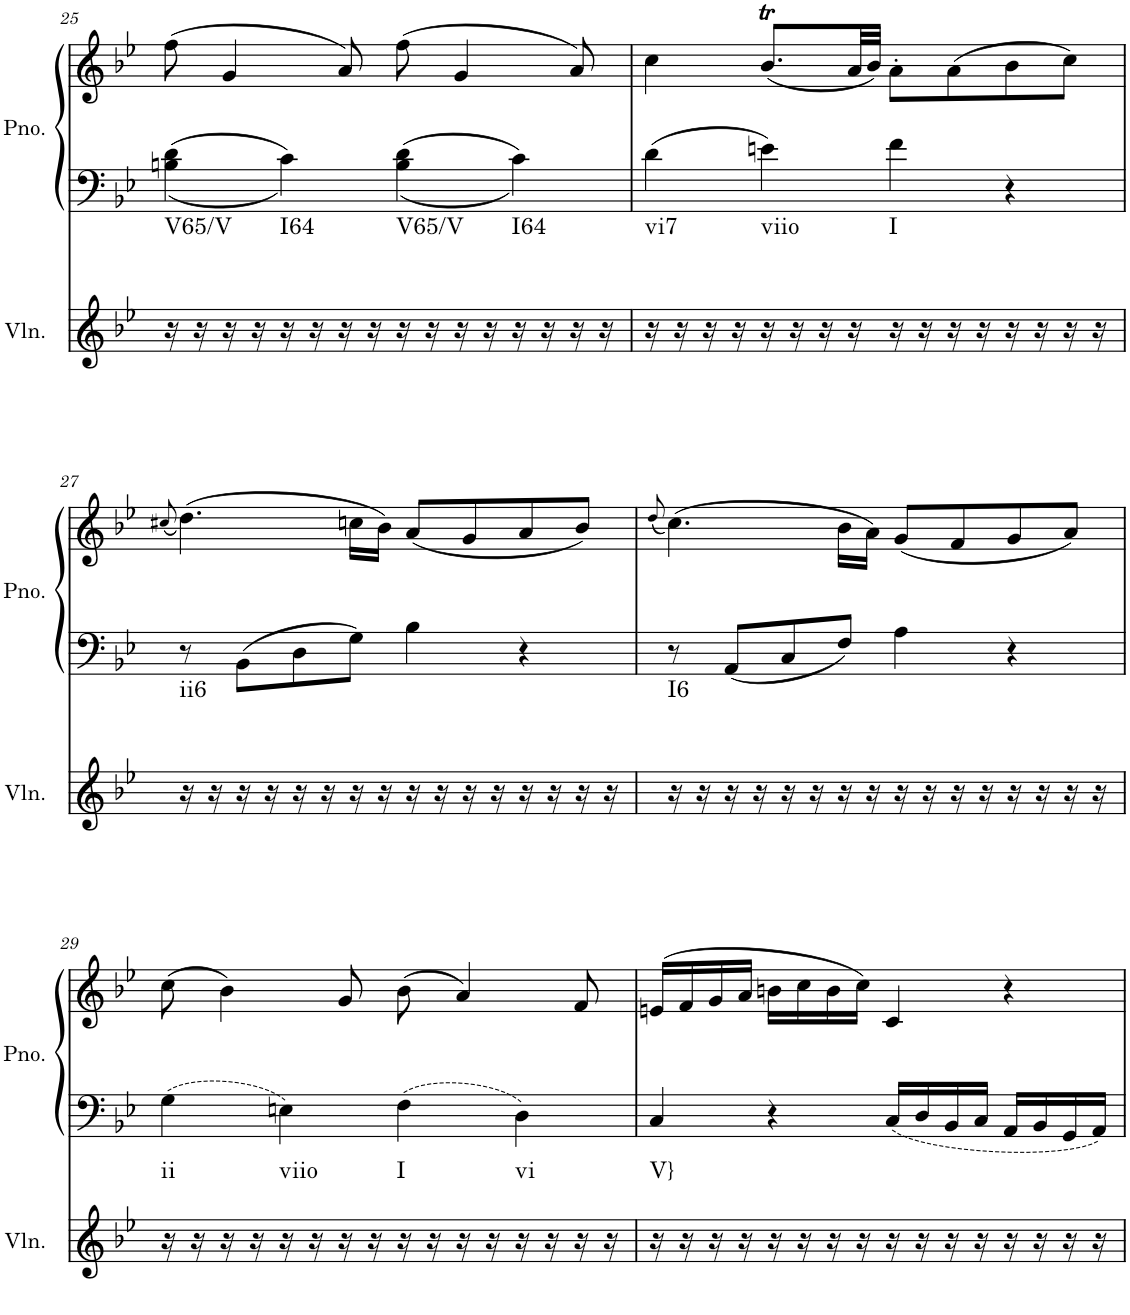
**kern	**harte	**kern	**kern
*part2	*part2	*part1	*part1
*staff3	*	*staff2	*staff1
*I"Violin	*	*I"Piano, Piano right	*
*I'Vln.	*	*I'Pno.	*
!!LO:PB:g=z
*clefG2	*	*clefF4	*clefG2
*k[b-e-]	*	*k[b-e-]	*k[b-e-]
*M4/4	*	*M4/4	*M4/4
*met(c)	*	*met(c)	*met(c)
=25	=25	=25	=25
!	!LO:H:kt=V65/V	!	!
16r	N	4Bn\ 4d\	(8ff\
16r	.	.	.
16r	.	.	4g/
16r	.	.	.
!	!LO:H:kt=I64	!	!
16r	N	4c\	.
16r	.	.	.
16r	.	.	8a/)
16r	.	.	.
!	!LO:H:kt=V65/V	!	!
16r	N	4B\ 4d\	(8ff\
16r	.	.	.
16r	.	.	4g/
16r	.	.	.
!	!LO:H:kt=I64	!	!
16r	N	4c\	.
16r	.	.	.
16r	.	.	8a/)
16r	.	.	.
=26	=26	=26	=26
!	!LO:H:kt=vi7	!	!
16r	N	4d\	4cc\
16r	.	.	.
16r	.	.	.
16r	.	.	.
!	!LO:H:kt=viio	!	!
16r	N	4en\	(8.b-T/L
16r	.	.	.
16r	.	.	.
16r	.	.	32a/LL
.	.	.	32b-/JJJ)
!	!LO:H:kt=I	!	!
16r	N	4f\	8a'\L
16r	.	.	.
16r	.	.	(8a\
16r	.	.	.
16r	.	4r	8b-\
16r	.	.	.
16r	.	.	8cc\J)
16r	.	.	.
!!LO:LB:g=z
=27	=27	=27	=27
.	.	.	(8qcc#X/
!	!LO:H:kt=ii6	!	!
16r	N	8r	(4.dd\)
16r	.	.	.
16r	.	8BB-\L	.
16r	.	.	.
16r	.	8D\	.
16r	.	.	.
16r	.	8G\J	16ccn\LL
16r	.	.	16b-\JJ)
16r	.	4B-\	(8a/L
16r	.	.	.
16r	.	.	8g/
16r	.	.	.
16r	.	4r	8a/
16r	.	.	.
16r	.	.	8b-/J)
16r	.	.	.
=28	=28	=28	=28
.	.	.	(8qdd/
!	!LO:H:kt=I6	!	!
16r	N	8r	(4.cc\)
16r	.	.	.
16r	.	8AA/L	.
16r	.	.	.
16r	.	8C/	.
16r	.	.	.
16r	.	8F/J	16b-\LL
16r	.	.	16a\JJ)
16r	.	4A\	(8g/L
16r	.	.	.
16r	.	.	8f/
16r	.	.	.
16r	.	4r	8g/
16r	.	.	.
16r	.	.	8a/J)
16r	.	.	.
!!LO:LB:g=z
=29	=29	=29	=29
!	!LO:H:kt=ii	!	!
16r	N	4G\	(8cc\
16r	.	.	.
16r	.	.	4b-\)
16r	.	.	.
!	!LO:H:kt=viio	!	!
16r	N	4En\	.
16r	.	.	.
16r	.	.	8g/
16r	.	.	.
!	!LO:H:kt=I	!	!
16r	N	4F\	(8b-\
16r	.	.	.
16r	.	.	4a/)
16r	.	.	.
!	!LO:H:kt=vi	!	!
16r	N	4D\	.
16r	.	.	.
16r	.	.	8f/
16r	.	.	.
=30	=30	=30	=30
!	!LO:H:kt=V}	!	!
16r	N	4C/	(16en/LL
16r	.	.	16f/
16r	.	.	16g/
16r	.	.	16a/JJ
16r	.	4r	16bn\LL
16r	.	.	16cc\
16r	.	.	16b\
16r	.	.	16cc\JJ)
16r	.	16C/LL	4c/
16r	.	16D/	.
16r	.	16BB-/	.
16r	.	16C/JJ	.
16r	.	16AA/LL	4r
16r	.	16BB-/	.
16r	.	16GG/	.
16r	.	16AA/JJ	.
=	=	=	=
*-	*-	*-	*-
